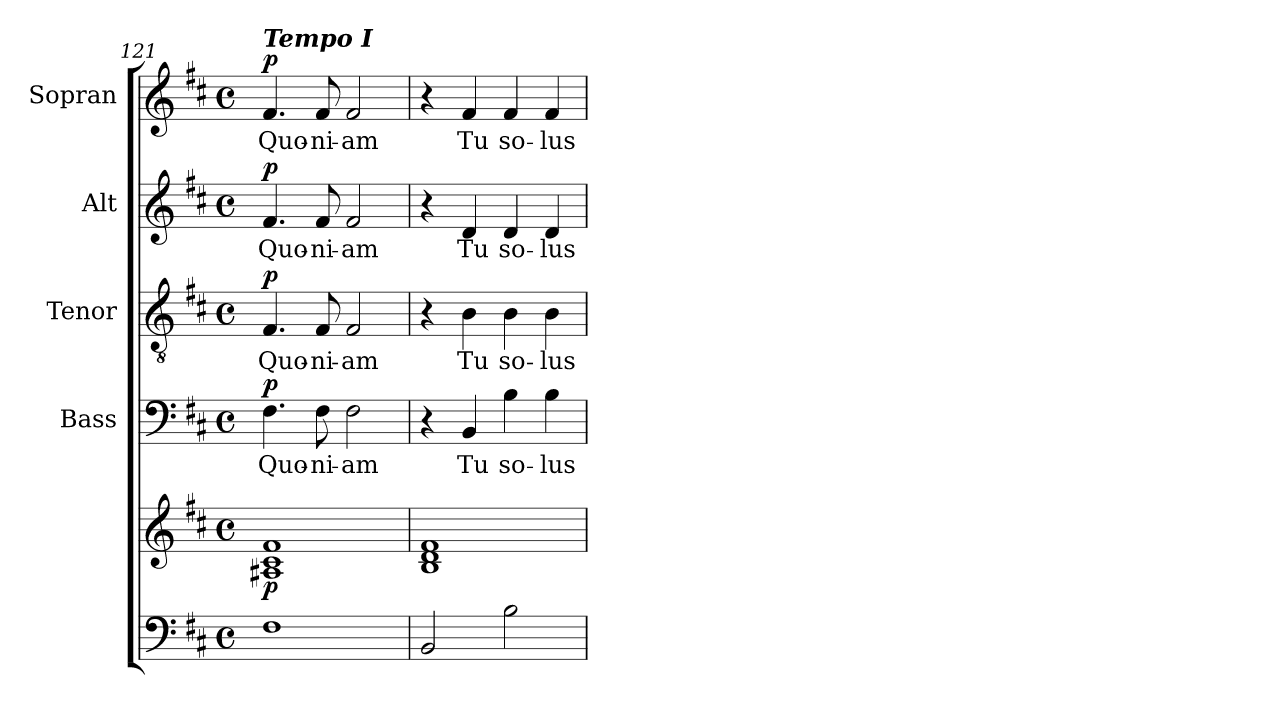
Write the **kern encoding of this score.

**kern	**kern	**dynam	**kern	**text	**dynam	**kern	**text	**dynam	**kern	**text	**dynam	**kern	**text	**dynam
*part5	*part5	*part5	*part4	*part4	*part4	*part3	*part3	*part3	*part2	*part2	*part2	*part1	*part1	*part1
*staff6	*staff5	*staff5/6	*staff4	*staff4	*staff4	*staff3	*staff3	*staff3	*staff2	*staff2	*staff2	*staff1	*staff1	*staff1
*	*	*	*I"Bass	*	*	*I"Tenor	*	*	*I"Alt	*	*	*I"Sopran	*	*
*	*	*	*I'B.	*	*	*I'T.	*	*	*I'A.	*	*	*I'S.	*	*
*clefF4	*clefG2	*	*clefF4	*	*	*clefGv2	*	*	*clefG2	*	*	*clefG2	*	*
*k[f#c#]	*k[f#c#]	*	*k[f#c#]	*	*	*k[f#c#]	*	*	*k[f#c#]	*	*	*k[f#c#]	*	*
*D:	*D:	*	*D:	*	*	*D:	*	*	*D:	*	*	*D:	*	*
*M4/4	*M4/4	*	*M4/4	*	*	*M4/4	*	*	*M4/4	*	*	*M4/4	*	*
*met(c)	*met(c)	*	*met(c)	*	*	*met(c)	*	*	*met(c)	*	*	*met(c)	*	*
=121	=121	=121	=121	=121	=121	=121	=121	=121	=121	=121	=121	=121	=121	=121
!	!	!	!	!	!	!	!	!	!	!	!	!LO:TX:a:Bi:t=Tempo I	!	!
!	!	!LO:DY:b	!	!LO:LY:b	!LO:DY:a	!	!LO:LY:b	!LO:DY:a	!	!LO:LY:b	!LO:DY:a	!	!LO:LY:b	!LO:DY:a
1F#	1A#X 1c# 1f#	p	4.F#\	Quo-	p	4.F#/	Quo-	p	4.f#/	Quo-	p	4.f#/	Quo-	p
!	!	!	!	!LO:LY:b	!	!	!LO:LY:b	!	!	!LO:LY:b	!	!	!LO:LY:b	!
.	.	.	8F#\	-ni-	.	8F#/	-ni-	.	8f#/	-ni-	.	8f#/	-ni-	.
!	!	!	!	!LO:LY:b	!	!	!LO:LY:b	!	!	!LO:LY:b	!	!	!LO:LY:b	!
.	.	.	2F#\	-am	.	2F#/	-am	.	2f#/	-am	.	2f#/	-am	.
=122	=122	=122	=122	=122	=122	=122	=122	=122	=122	=122	=122	=122	=122	=122
2BB/	1B 1d 1f#	.	4r	.	.	4r	.	.	4r	.	.	4r	.	.
!	!	!	!	!LO:LY:b	!	!	!LO:LY:b	!	!	!LO:LY:b	!	!	!LO:LY:b	!
.	.	.	4BB/	Tu	.	4B\	Tu	.	4d/	Tu	.	4f#/	Tu	.
!	!	!	!	!LO:LY:b	!	!	!LO:LY:b	!	!	!LO:LY:b	!	!	!LO:LY:b	!
2B\	.	.	4B\	so-	.	4B\	so-	.	4d/	so-	.	4f#/	so-	.
!	!	!	!	!LO:LY:b	!	!	!LO:LY:b	!	!	!LO:LY:b	!	!	!LO:LY:b	!
.	.	.	4B\	-lus	.	4B\	-lus	.	4d/	-lus	.	4f#/	-lus	.
=	=	=	=	=	=	=	=	=	=	=	=	=	=	=
*-	*-	*-	*-	*-	*-	*-	*-	*-	*-	*-	*-	*-	*-	*-
